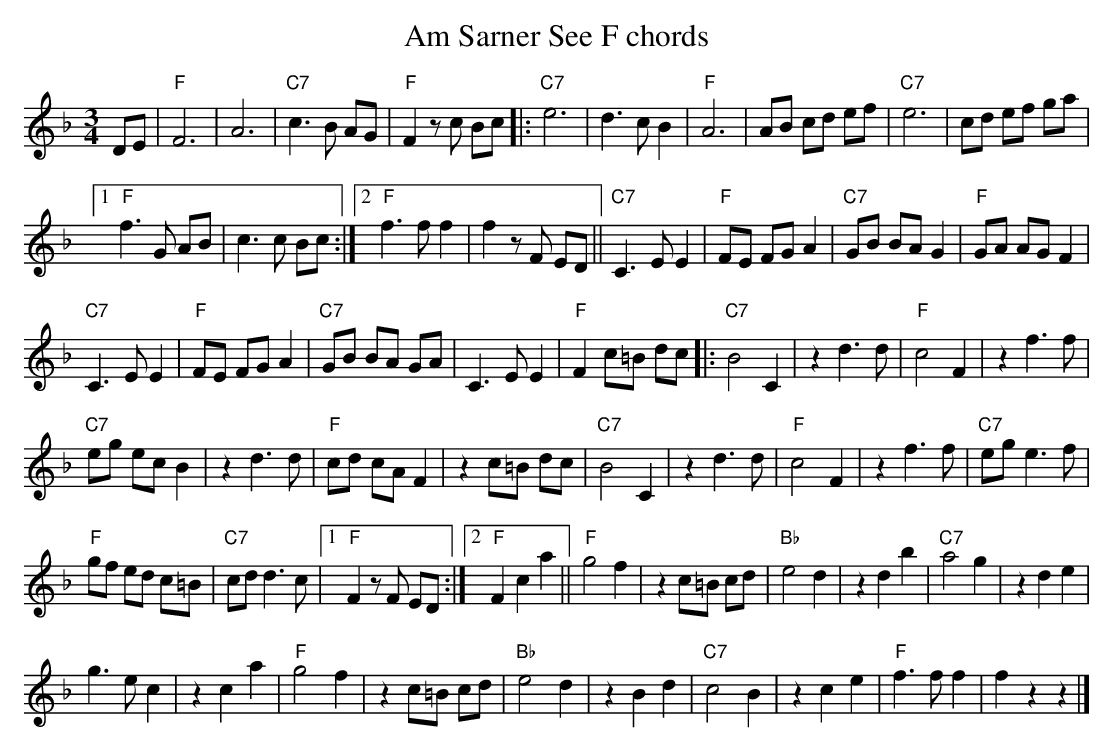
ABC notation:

X:1
T: Am Sarner See F chords
M:3/4
L:1/8
K:F %%MIDI gchordon
DE | "F"F6 | A6 | "C7"c3B AG | "F"F2 zc Bc |: "C7"e6 | d3c B2 | "F"A6 | AB cd ef | "C7"e6 | cd ef ga |1
"F"f3G AB | c3c Bc :|2 "F"f3f f2 | f2 zF ED || "C7"C3E E2 | "F"FE FG A2 | "C7"GB BA G2 | "F"GA AG F2 |
"C7"C3E E2 | "F"FE FG A2 | "C7"GB BA GA | C3E E2 | "F"F2 c=B dc |: "C7"B4 C2 | z2 d3d | "F"c4F2 | z2 f3f |
"C7"eg ec B2 | z2 d3d | "F"cd cA F2 | z2 c=B dc |  "C7"B4C2 | z2d3d | "F"c4F2 | z2 f3f | "C7"eg e3f |
"F"gf  ed c=B | "C7"cd d3c |1 "F"F2 zF ED :|2 "F"F2c2a2 || "F"g4 f2 | z2 c=B cd | "Bb"e4 d2 | z2 d2 b2 | "C7"a4g2 | z2 d2e2 |
g3e c2 | z2 c2a2 | "F"g4f2 | z2 c=B cd | "Bb"e4d2 | z2 B2d2 | "C7"c4B2 | z2 c2e2 | "F"f3f f2 | f2 z2z2 |]
